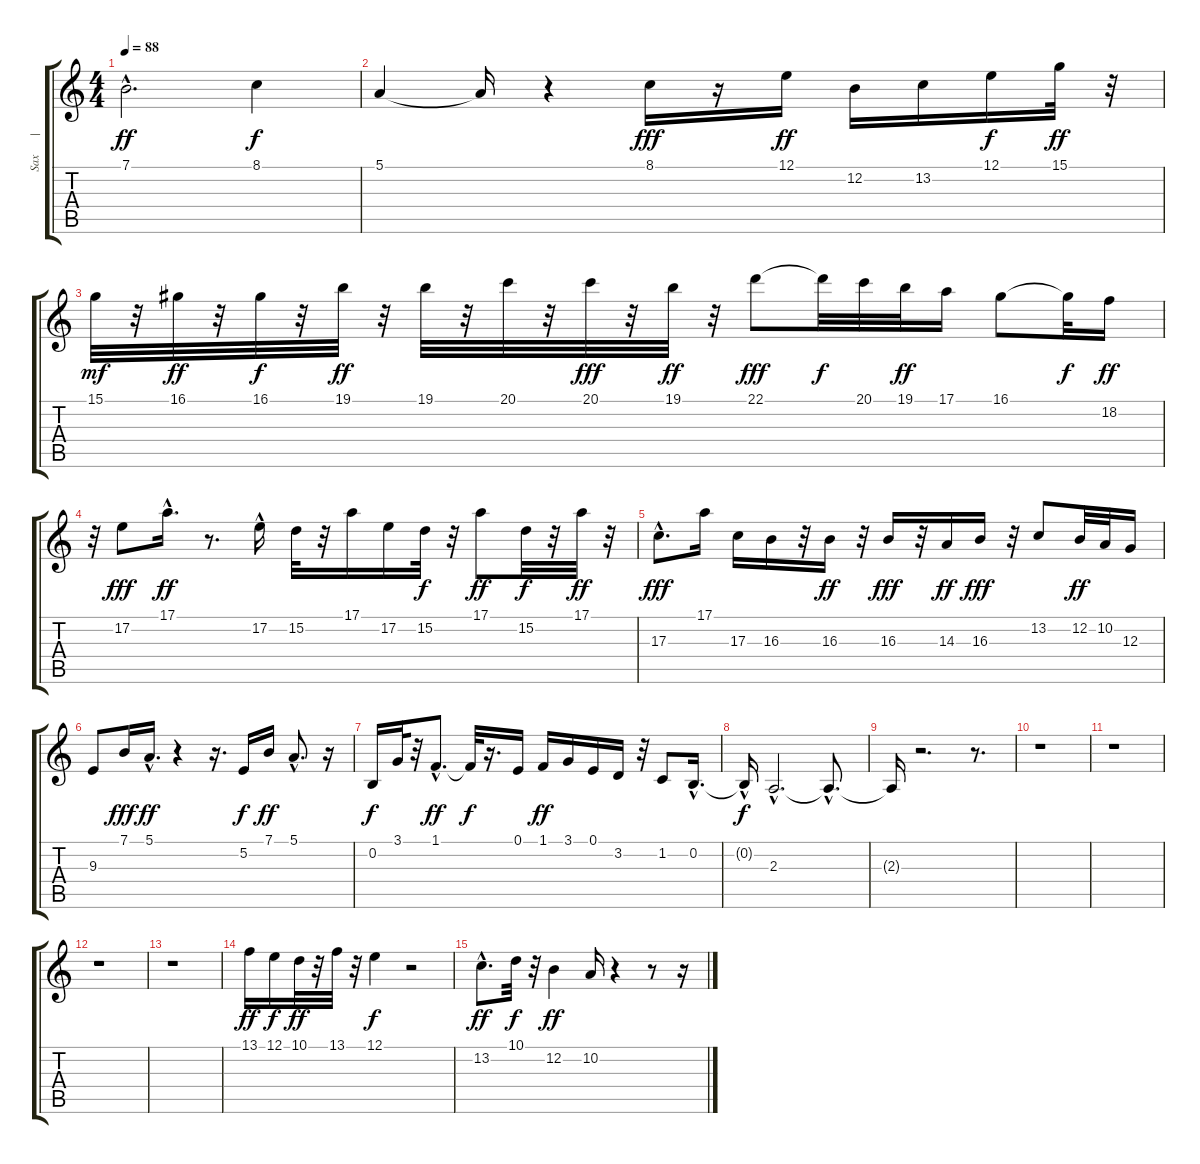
\track ("Sax      | Mad About You" "Sax      |") {instrument clarinet}
\staff {score tabs}
\tuning (E4 B3 G3 D3 A2 E2) {hide}
\ts (4 4)
\tempo 88
\clef g2
\ks c
7.1{hac}.2{d dy ff} 8.1.4{dy f} |
5.1.4 5.1{t}.16 r.4 8.1.16{dy fff} r.16 12.1.16{dy ff} 12.2.16 13.2.16 12.1.16{dy f} 15.1.32{dy ff} r.32 |
15.1.32{dy mf} r.32 16.1.32{dy ff} r.32 16.1.32{dy f} r.32 19.1.32{dy ff} r.32 19.1.32 r.32 20.1.32 r.32 20.1.32{dy fff} r.32 19.1.32{dy ff} r.32 22.1.8{dy fff} 22.1{t}.32{dy f} 20.1.32 19.1.32{dy ff} 17.1.16 16.1.8 16.1{t}.32{dy f} 18.2.16{dy ff} |
r.32 17.2.8{dy fff} 17.1{hac}.16{d dy ff} r.8{d} 17.2{hac}.16 15.2.32 r.32 17.1.16 17.2.16 15.2.32{dy f} r.32 17.1.8{dy ff} 15.2.32{dy f} r.32 17.1.32{dy ff} r.32 |
17.3{hac}.8{d dy fff} 17.1.16 17.3.16 16.3.16 r.32 16.3.16{dy ff} r.32 16.3.16{dy fff} r.32 14.3.16{dy ff} 16.3.16{dy fff} r.32 13.2.8 12.2.32{dy ff} 10.2.32 12.3.16 |
9.3.8 7.1.16{dy fff} 5.1{hac}.16{d dy ff} r.4 r.16{d} 5.2.16{dy f} 7.1.16{dy ff} 5.1{hac}.8{d} r.16 |
0.2.16{dy f} 3.1.32 r.32 1.1{hac}.8{d dy ff} 1.1{t}.32{dy f} r.16{d} 0.1.16 1.1.16{dy ff} 3.1.16 0.1.16 3.2.16 r.32 1.2.8 0.2{hac}.16{d} |
0.2{hac t}.16{dy f} 2.3{hac}.2{d volume 16} 2.3{hac t}.8{d} |
2.3{t}.16 r.2{d} r.8{d} |
r.1 |
r.1 |
r.1 |
r.1 |
13.1.16{dy ff volume 16} 12.1.16{dy f} 10.1.32{dy ff} r.32 13.1.32 r.32 12.1.4{dy f} r.2 |
13.2{hac}.8{d dy ff} 10.1.32{dy f} r.32 12.2.4{dy ff} 10.2.16 r.4 r.8 r.16
